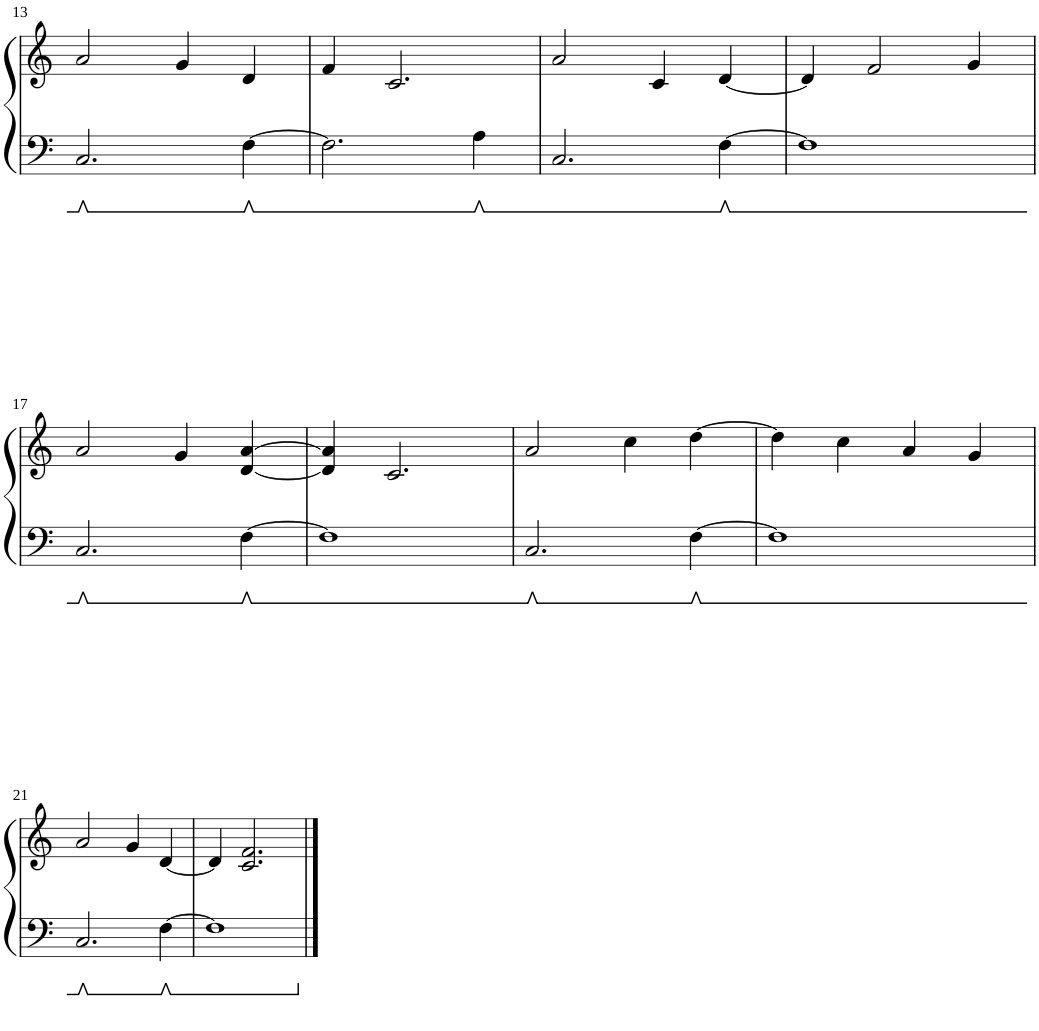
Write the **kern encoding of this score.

**kern	**kern
*part1	*part1
*staff2	*staff1
*I"Piano	*
!!LO:PB:g=z
*clefF4	*clefG2
*k[]	*k[]
*M4/4	*M4/4
=13	=13
2.C/	2a/
.	4g/
[4F\	4d/
=14	=14
2.F\]	4f/
.	2.c/
4A\	.
=15	=15
2.C/	2a/
.	4c/
[4F\	[4d/
=16	=16
1F]	4d/]
.	2f/
.	4g/
!!LO:LB:g=z
=17	=17
2.C/	2a/
.	4g/
[4F\	[4d/ [4a/
=18	=18
1F]	4d/] 4a/]
.	2.c/
=19	=19
2.C/	2a/
.	4cc\
[4F\	[4dd\
=20	=20
1F]	4dd\]
.	4cc\
.	4a/
.	4g/
!!LO:LB:g=z
=21	=21
2.C/	2a/
.	4g/
[4F\	[4d/
=22	=22
1F]	4d/]
.	2.c/ 2.f/
==	==
*-	*-
